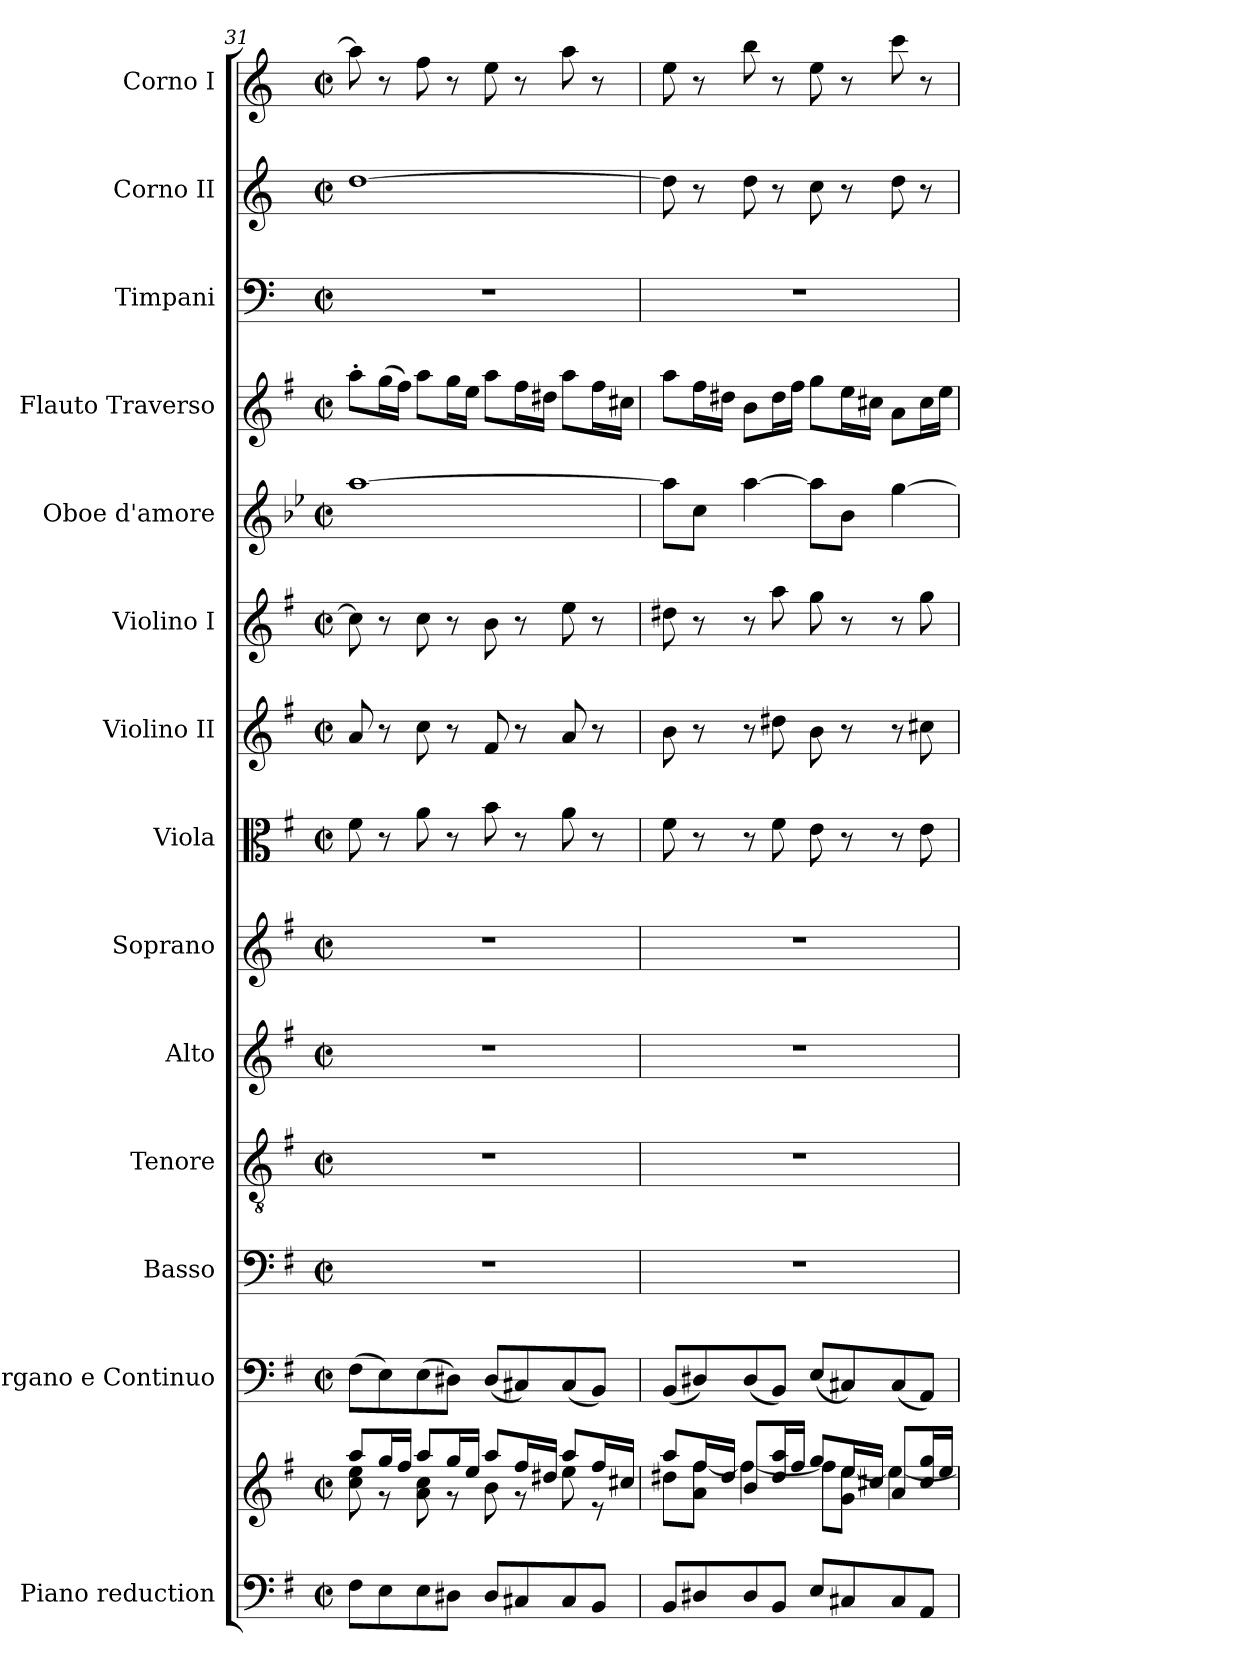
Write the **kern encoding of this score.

**kern	**kern	**kern	**kern	**kern	**kern	**kern	**kern	**kern	**kern	**kern	**kern	**kern	**kern	**kern
*part14	*part14	*part13	*part12	*part11	*part10	*part9	*part8	*part7	*part6	*part5	*part4	*part3	*part2	*part1
*staff15	*staff14	*staff13	*staff12	*staff11	*staff10	*staff9	*staff8	*staff7	*staff6	*staff5	*staff4	*staff3	*staff2	*staff1
*I"Piano reduction	*	*I"Organo e Continuo	*I"Basso	*I"Tenore	*I"Alto	*I"Soprano	*I"Viola	*I"Violino II	*I"Violino I	*I"Oboe d'amore	*I"Flauto Traverso	*I"Timpani	*I"Corno II	*I"Corno I
*I'Pno	*	*	*	*	*	*	*	*	*	*I'Ob	*I'Fl	*I'Timp	*	*
!!LO:PB:g=z
*clefF4	*clefG2	*clefF4	*clefF4	*clefGv2	*clefG2	*clefG2	*clefC3	*clefG2	*clefG2	*clefG2	*clefG2	*clefF4	*clefG2	*clefG2
*	*	*	*	*	*	*	*	*	*	*ITrd2c3	*	*	*ITrd3c5	*ITrd3c5
*k[f#]	*k[f#]	*k[f#]	*k[f#]	*k[f#]	*k[f#]	*k[f#]	*k[f#]	*k[f#]	*k[f#]	*k[f#]	*k[f#]	*k[]	*k[f#]	*k[f#]
*M2/2	*M2/2	*M2/2	*M2/2	*M2/2	*M2/2	*M2/2	*M2/2	*M2/2	*M2/2	*M2/2	*M2/2	*M2/2	*M2/2	*M2/2
*met(c|)	*met(c|)	*met(c|)	*met(c|)	*met(c|)	*met(c|)	*met(c|)	*met(c|)	*met(c|)	*met(c|)	*met(c|)	*met(c|)	*met(c|)	*met(c|)	*met(c|)
=31	=31	=31	=31	=31	=31	=31	=31	=31	=31	=31	=31	=31	=31	=31
*	*^	*	*	*	*	*	*	*	*	*	*	*	*	*
8F#\L	8aa/L	8cc\ 8ee\	(>8F#\L	1r	1r	1r	1r	8f#\	8a/	8cc\]	[1ff#	8aa'\L	1r	[1a	8ee\]
8E\	16gg/L	8r	8E\)	.	.	.	.	8r	8r	8r	.	(>16gg\L	.	.	8r
.	16ff#/JJ	.	.	.	.	.	.	.	.	.	.	16ff#\JJ)	.	.	.
8E\	8aa/L	8a\ 8cc\	(>8E\	.	.	.	.	8a\	8cc\	8cc\	.	8aa\L	.	.	8cc\
8D#X\J	16gg/L	8r	8D#X\J)	.	.	.	.	8r	8r	8r	.	16gg\L	.	.	8r
.	16ee/JJ	.	.	.	.	.	.	.	.	.	.	16ee\JJ	.	.	.
8D#/L	8aa/L	8b\	(<8D#/L	.	.	.	.	8b\	8f#/	8b\	.	8aa\L	.	.	8b\
8C#X/	16ff#/L	8r	8C#X/)	.	.	.	.	8r	8r	8r	.	16ff#\L	.	.	8r
.	16dd#X/JJ	.	.	.	.	.	.	.	.	.	.	16dd#X\JJ	.	.	.
8C#/	8aa/L	8ee\	(<8C#/	.	.	.	.	8a\	8a/	8ee\	.	8aa\L	.	.	8ee\
8BB/J	16ff#/L	8r	8BB/J)	.	.	.	.	8r	8r	8r	.	16ff#\L	.	.	8r
.	16cc#X/JJ	.	.	.	.	.	.	.	.	.	.	16cc#X\JJ	.	.	.
=32	=32	=32	=32	=32	=32	=32	=32	=32	=32	=32	=32	=32	=32	=32	=32
8BB/L	8aa/L	8dd#X\L	(<8BB/L	1r	1r	1r	1r	8f#\	8b\	8dd#X\	8ff#\L]	8aa\L	1r	8a\]	8b\
8D#X/	16ff#/L	8a\ [8ff#\J	8D#X/)	.	.	.	.	8r	8r	8r	8a\J	16ff#\L	.	8r	8r
.	16dd#/JJ	.	.	.	.	.	.	.	.	.	.	16dd#X\JJ	.	.	.
8D#/	8b/L	4ff#\_	(<8D#/	.	.	.	.	8r	8r	8r	[4ff#\	8b\L	.	8a\	8ff#\
8BB/J	16dd#/ 16aa/L	.	8BB/J)	.	.	.	.	8f#\	8dd#X\	8aa\	.	16dd#\L	.	8r	8r
.	16ff#/JJ	.	.	.	.	.	.	.	.	.	.	16ff#\JJ	.	.	.
8E/L	8gg/L	8ff#\L]	(<8E/L	.	.	.	.	8e\	8b\	8gg\	8ff#\L]	8gg\L	.	8g\	8b\
8C#X/	16ee/L	8g\ [8ee\J	8C#X/)	.	.	.	.	8r	8r	8r	8g\J	16ee\L	.	8r	8r
.	16cc#X/JJ	.	.	.	.	.	.	.	.	.	.	16cc#X\JJ	.	.	.
8C#/	8a/L	4ee\_	(<8C#/	.	.	.	.	8r	8r	8r	[4ee\	8a\L	.	8a\	8gg\
8AA/J	16cc#/ 16gg/L	.	8AA/J)	.	.	.	.	8e\	8cc#X\	8gg\	.	16cc#\L	.	8r	8r
.	16ee/JJ	.	.	.	.	.	.	.	.	.	.	16ee\JJ	.	.	.
*	*v	*v	*	*	*	*	*	*	*	*	*	*	*	*	*
=	=	=	=	=	=	=	=	=	=	=	=	=	=	=
*-	*-	*-	*-	*-	*-	*-	*-	*-	*-	*-	*-	*-	*-	*-
